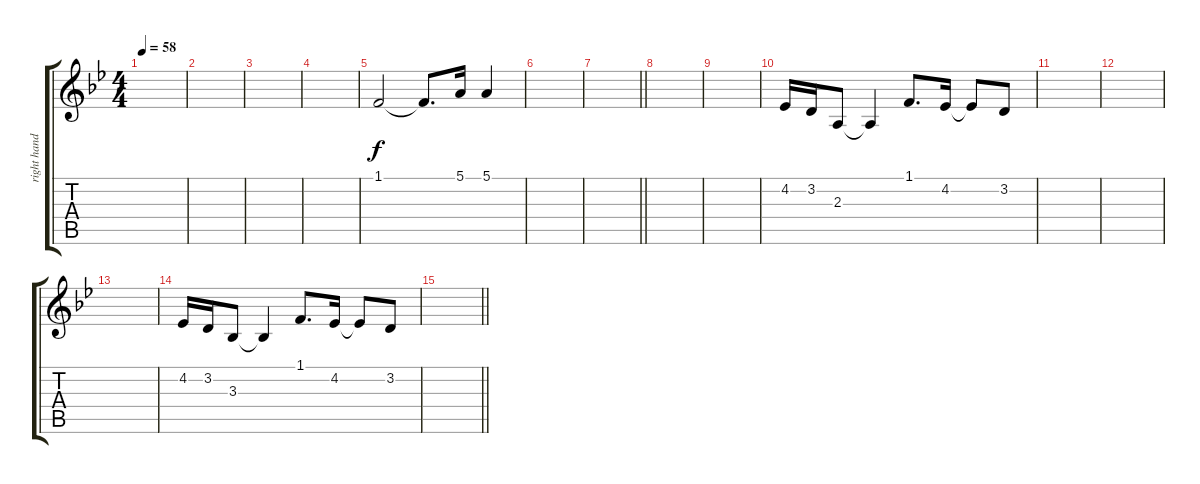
\track ("right hand 2" "right hand") {instrument acousticgrandpiano}
\staff {score tabs}
\tuning (E4 B3 G3 D3 A2 E2) {hide}
\ts (4 4)
\tempo 58
\clef g2
\ks bb
|
|
|
|
1.1.2 1.1{t}.8{d} 5.1.16 5.1.4 |
|
\barLineRight lightlight
|
|
|
4.2.16 3.2.16 2.3.8 2.3{t}.4 1.1.8{d} 4.2.16 4.2{t}.8 3.2.8 |
|
|
|
4.2.16 3.2.16 3.3.8 3.3{t}.4 1.1.8{d} 4.2.16 4.2{t}.8 3.2.8 |
\barLineRight lightlight
